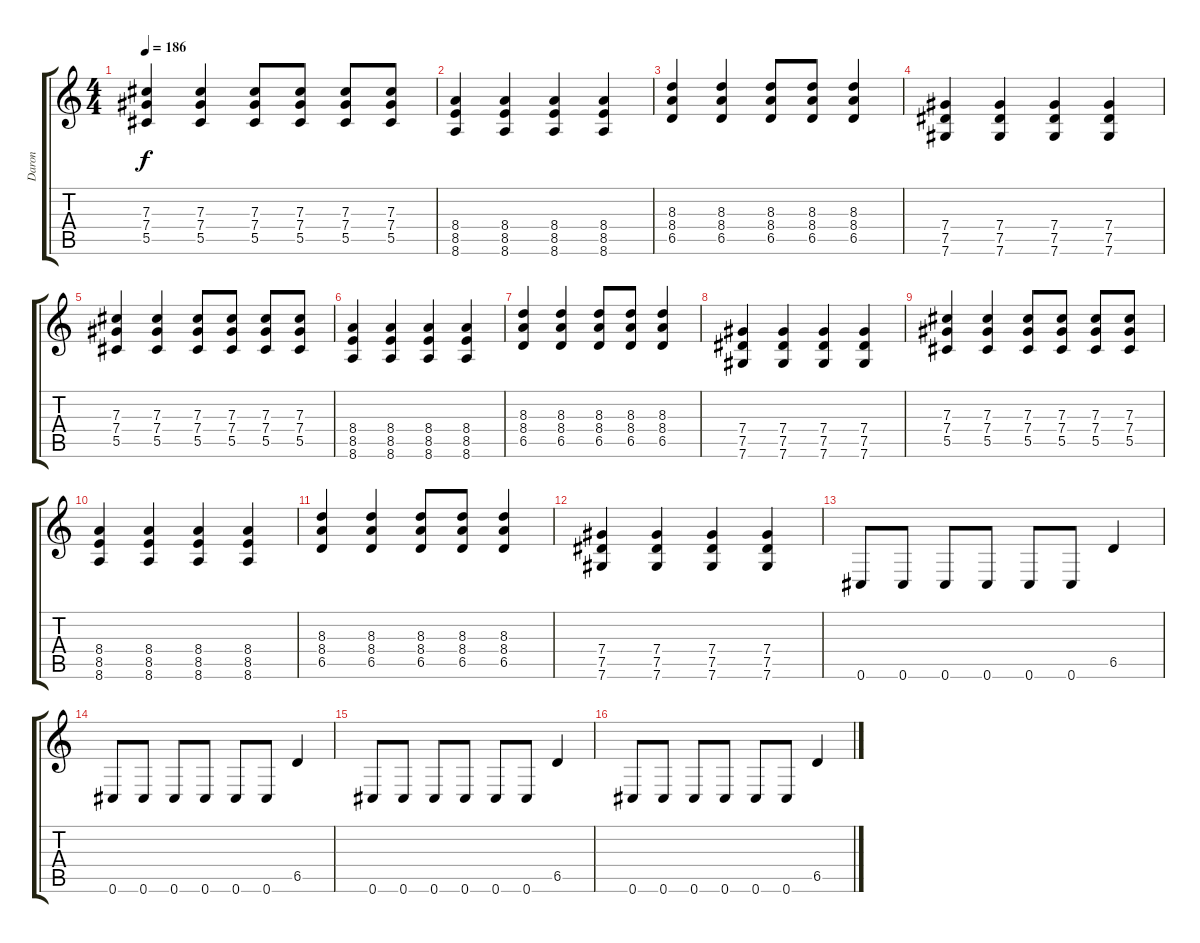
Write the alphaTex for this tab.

\track ("Daron" "Daron") {instrument distortionguitar}
\staff {score tabs}
\tuning (Eb4 Bb3 Gb3 Db3 Ab2 Db2) {hide}
\ts (4 4)
\tempo 186
\clef g2
\ks c
(7.3 7.4 5.5).4{dy f} (7.3 7.4 5.5).4 (7.3 7.4 5.5).8 (7.3 7.4 5.5).8 (7.3 7.4 5.5).8 (7.3 7.4 5.5).8 |
(8.4 8.5 8.6).4 (8.4 8.5 8.6).4 (8.4 8.5 8.6).4 (8.4 8.5 8.6).4 |
(8.3 8.4 6.5).4 (8.3 8.4 6.5).4 (8.3 8.4 6.5).8 (8.3 8.4 6.5).8 (8.3 8.4 6.5).4 |
(7.4 7.5 7.6).4 (7.4 7.5 7.6).4 (7.4 7.5 7.6).4 (7.4 7.5 7.6).4 |
(7.3 7.4 5.5).4 (7.3 7.4 5.5).4 (7.3 7.4 5.5).8 (7.3 7.4 5.5).8 (7.3 7.4 5.5).8 (7.3 7.4 5.5).8 |
(8.4 8.5 8.6).4 (8.4 8.5 8.6).4 (8.4 8.5 8.6).4 (8.4 8.5 8.6).4 |
(8.3 8.4 6.5).4 (8.3 8.4 6.5).4 (8.3 8.4 6.5).8 (8.3 8.4 6.5).8 (8.3 8.4 6.5).4 |
(7.4 7.5 7.6).4 (7.4 7.5 7.6).4 (7.4 7.5 7.6).4 (7.4 7.5 7.6).4 |
(7.3 7.4 5.5).4 (7.3 7.4 5.5).4 (7.3 7.4 5.5).8 (7.3 7.4 5.5).8 (7.3 7.4 5.5).8 (7.3 7.4 5.5).8 |
(8.4 8.5 8.6).4 (8.4 8.5 8.6).4 (8.4 8.5 8.6).4 (8.4 8.5 8.6).4 |
(8.3 8.4 6.5).4 (8.3 8.4 6.5).4 (8.3 8.4 6.5).8 (8.3 8.4 6.5).8 (8.3 8.4 6.5).4 |
(7.4 7.5 7.6).4 (7.4 7.5 7.6).4 (7.4 7.5 7.6).4 (7.4 7.5 7.6).4 |
0.6.8 0.6.8 0.6.8 0.6.8 0.6.8 0.6.8 6.5.4 |
0.6.8 0.6.8 0.6.8 0.6.8 0.6.8 0.6.8 6.5.4 |
0.6.8 0.6.8 0.6.8 0.6.8 0.6.8 0.6.8 6.5.4 |
0.6.8 0.6.8 0.6.8 0.6.8 0.6.8 0.6.8 6.5.4
